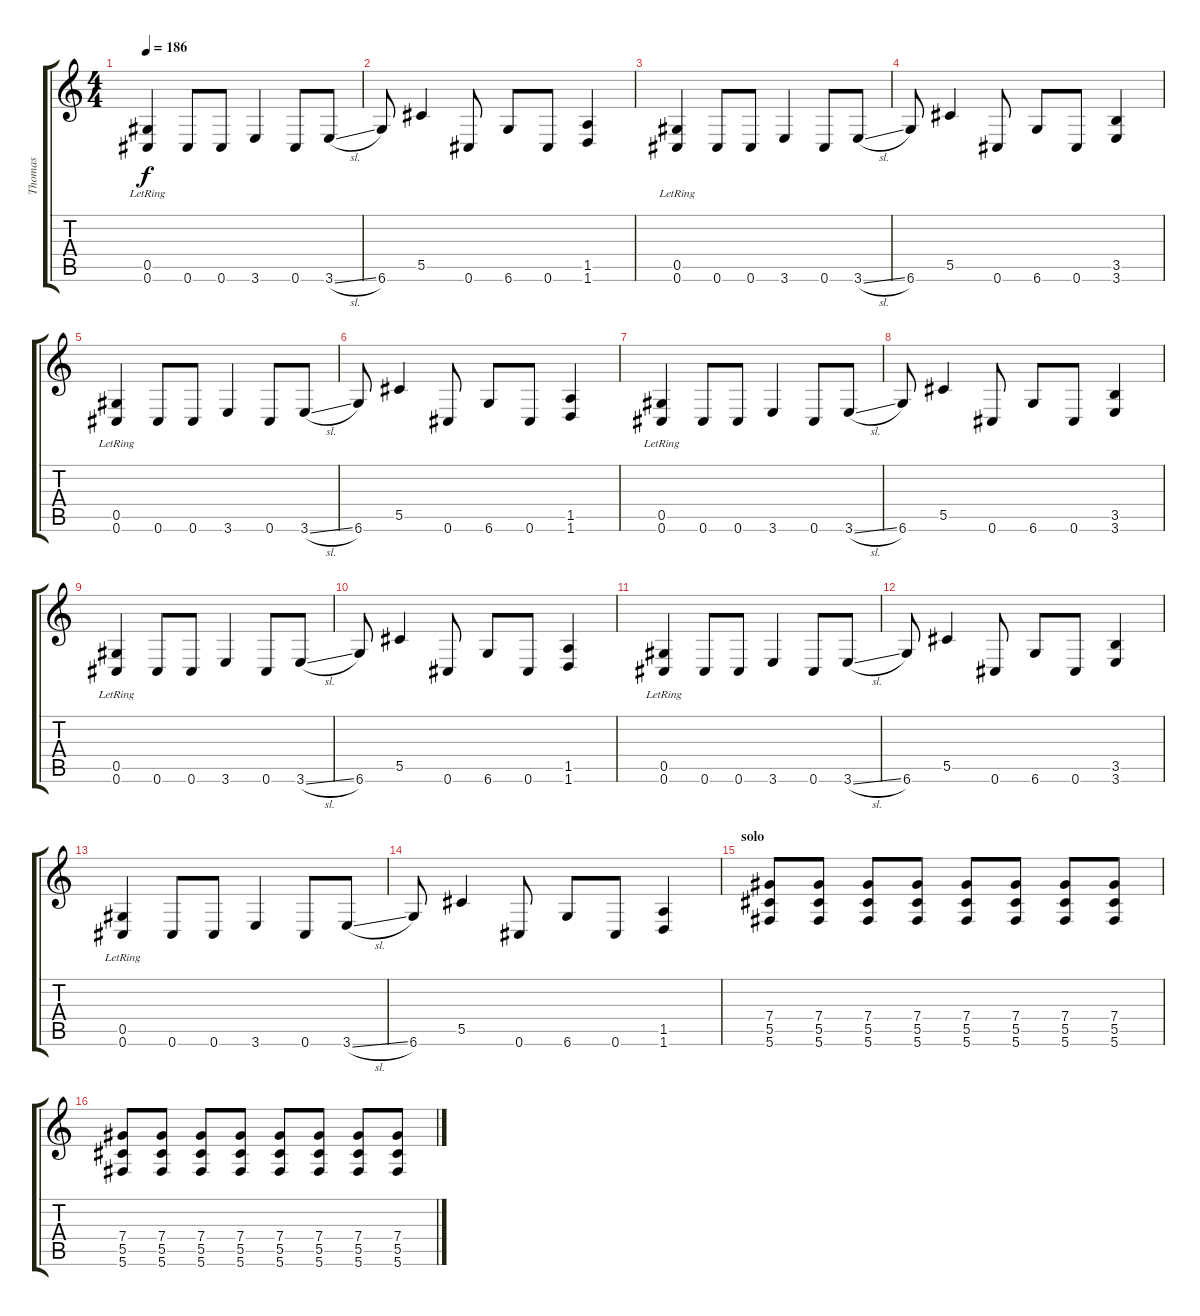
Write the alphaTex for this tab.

\track ("Thomas" "Thomas") {instrument distortionguitar}
\staff {score tabs}
\tuning (Eb4 Bb3 Gb3 Db3 Ab2 Db2) {hide}
\ts (4 4)
\tempo 186
\clef g2
\ks c
(0.5 0.6{lr}).4{dy f} 0.6.8 0.6.8 3.6.4 0.6.8 3.6{sl}.8 |
6.6.8 5.5.4 0.6.8 6.6.8 0.6.8 (1.5 1.6).4 |
(0.5 0.6{lr}).4 0.6.8 0.6.8 3.6.4 0.6.8 3.6{sl}.8 |
6.6.8 5.5.4 0.6.8 6.6.8 0.6.8 (3.5 3.6).4 |
(0.5 0.6{lr}).4 0.6.8 0.6.8 3.6.4 0.6.8 3.6{sl}.8 |
6.6.8 5.5.4 0.6.8 6.6.8 0.6.8 (1.5 1.6).4 |
(0.5 0.6{lr}).4 0.6.8 0.6.8 3.6.4 0.6.8 3.6{sl}.8 |
6.6.8 5.5.4 0.6.8 6.6.8 0.6.8 (3.5 3.6).4 |
(0.5 0.6{lr}).4 0.6.8 0.6.8 3.6.4 0.6.8 3.6{sl}.8 |
6.6.8 5.5.4 0.6.8 6.6.8 0.6.8 (1.5 1.6).4 |
(0.5 0.6{lr}).4 0.6.8 0.6.8 3.6.4 0.6.8 3.6{sl}.8 |
6.6.8 5.5.4 0.6.8 6.6.8 0.6.8 (3.5 3.6).4 |
(0.5 0.6{lr}).4 0.6.8 0.6.8 3.6.4 0.6.8 3.6{sl}.8 |
6.6.8 5.5.4 0.6.8 6.6.8 0.6.8 (1.5 1.6).4 |
\section ("" "solo")
(7.4 5.5 5.6).8 (7.4 5.5 5.6).8 (7.4 5.5 5.6).8 (7.4 5.5 5.6).8 (7.4 5.5 5.6).8 (7.4 5.5 5.6).8 (7.4 5.5 5.6).8 (7.4 5.5 5.6).8 |
(7.4 5.5 5.6).8 (7.4 5.5 5.6).8 (7.4 5.5 5.6).8 (7.4 5.5 5.6).8 (7.4 5.5 5.6).8 (7.4 5.5 5.6).8 (7.4 5.5 5.6).8 (7.4 5.5 5.6).8
